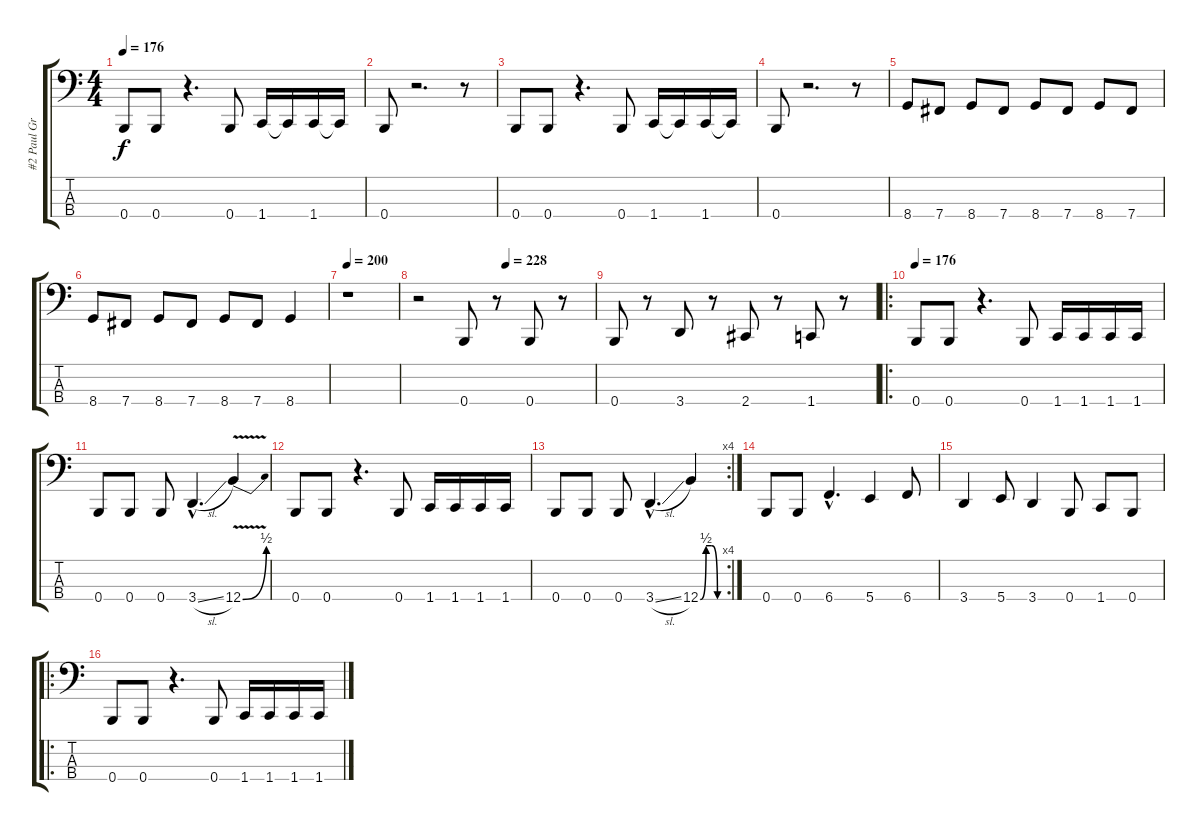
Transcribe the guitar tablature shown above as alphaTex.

\track ("#2 Paul Gray - Bass" "#2 Paul Gr") {instrument electricbassfinger}
\staff {score tabs}
\tuning (E2 B1 Gb1 B0) {hide}
\ts (4 4)
\tempo 176
\clef f4
\ks c
0.4.8{dy f instrument electricbassfinger} 0.4.8 r.4{d} 0.4.8 1.4.16 1.4{t}.16 1.4.16 1.4{t}.16 |
0.4.8 r.2{d} r.8 |
0.4.8 0.4.8 r.4{d} 0.4.8 1.4.16 1.4{t}.16 1.4.16 1.4{t}.16 |
0.4.8 r.2{d} r.8 |
8.4.8 7.4.8 8.4.8 7.4.8 8.4.8 7.4.8 8.4.8 7.4.8 |
8.4.8 7.4.8 8.4.8 7.4.8 8.4.8 7.4.8 8.4.4 |
\tempo 200
r.1 |
\tempo (228 0.5)
r.2 0.4.8 r.8 0.4.8 r.8 |
0.4.8 r.8 3.4.8 r.8 2.4.8 r.8 1.4.8 r.8 |
\ro
\tempo 176
0.4.8 0.4.8 r.4{d} 0.4.8 1.4.16 1.4.16 1.4.16 1.4.16 |
0.4.8 0.4.8 0.4.8 3.4{sl hac}.4{d} 12.4{be (bend 0 0 60 2) v}.4 |
0.4.8 0.4.8 r.4{d} 0.4.8 1.4.16 1.4.16 1.4.16 1.4.16 |
\rc 4
0.4.8 0.4.8 0.4.8 3.4{sl hac}.4{d} 12.4{be (custom 0 0 15 2 30 2 45 0 60 0)}.4 |
0.4.8 0.4.8 6.4{hac}.4{d} 5.4.4 6.4.8 |
3.4.4 5.4.8 3.4.4 0.4.8 1.4.8 0.4.8 |
\ro
0.4.8 0.4.8 r.4{d} 0.4.8 1.4.16 1.4.16 1.4.16 1.4.16
